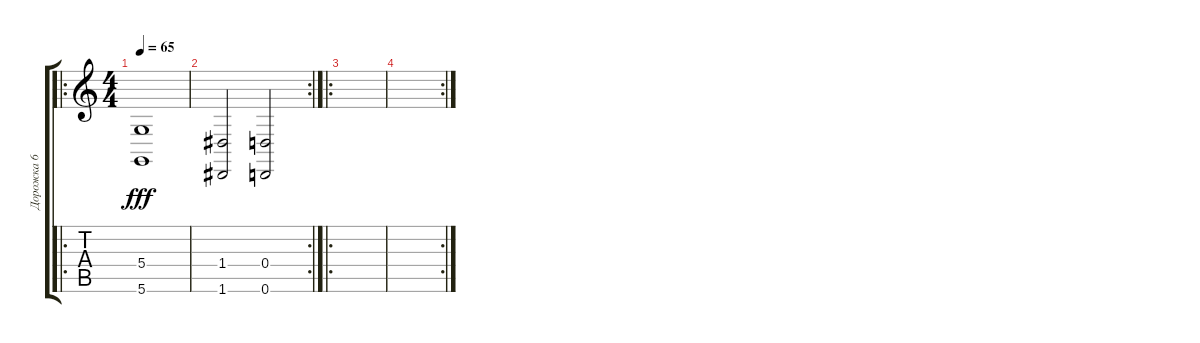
\track ("Дорожка 6" "Дорожка 6") {instrument choiraahs}
\staff {score tabs}
\tuning (E4 B3 G3 D3 A2 D2) {hide}
\ro
\ts (4 4)
\tempo 65
\clef g2
\ks c
(5.4 5.6).1{dy fff} |
\rc 2
(1.4 1.6).2 (0.4 0.6).2 |
\ro
|
\rc 2
